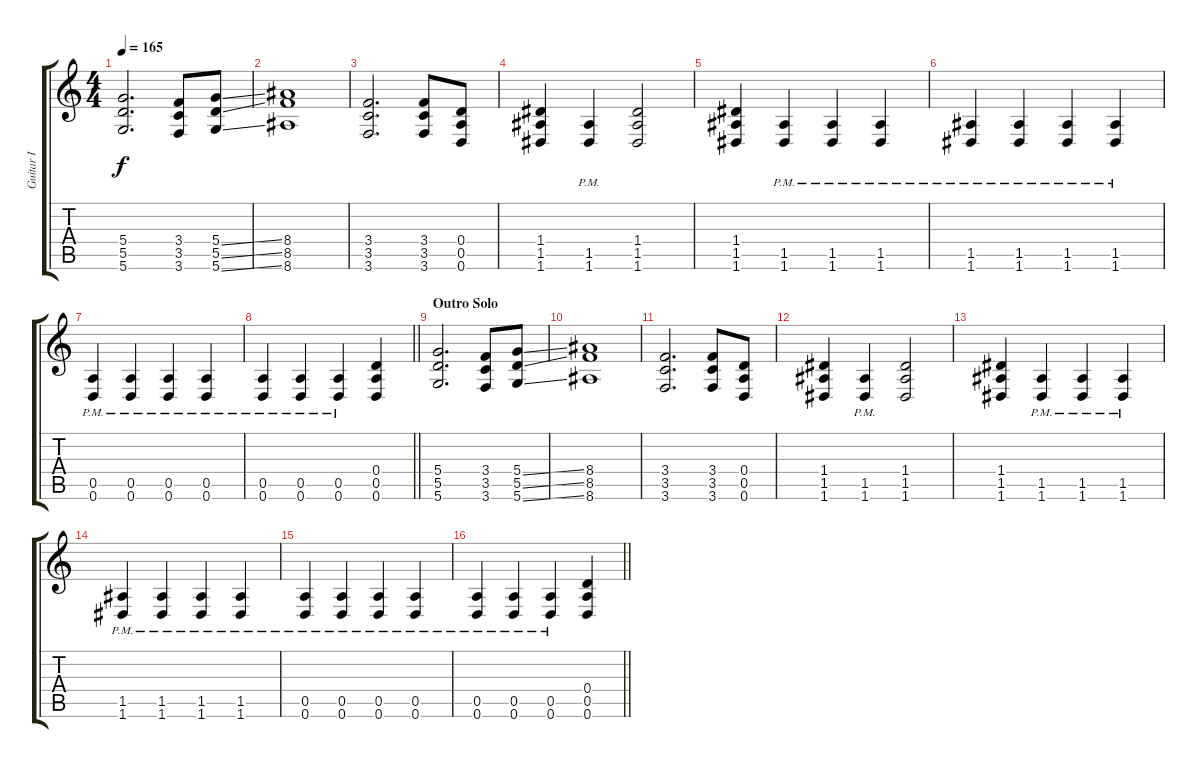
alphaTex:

\track ("Guitar I" "Guitar I") {instrument distortionguitar}
\staff {score tabs}
\tuning (E4 B3 G3 D3 A2 D2) {hide}
\ts (4 4)
\tempo 165
\clef g2
\ks c
(5.4 5.5 5.6).2{d dy f} (3.4 3.5 3.6).8 (5.4{ss} 5.5{ss} 5.6{ss}).8 |
(8.4 8.5 8.6).1 |
(3.4 3.5 3.6).2{d} (3.4 3.5 3.6).8 (0.4 0.5 0.6).8 |
(1.4 1.5 1.6).4 (1.5{pm} 1.6{pm}).4 (1.4 1.5 1.6).2 |
(1.4 1.5 1.6).4 (1.5{pm} 1.6{pm}).4 (1.5{pm} 1.6{pm}).4 (1.5{pm} 1.6{pm}).4 |
(1.5{pm} 1.6{pm}).4 (1.5{pm} 1.6{pm}).4 (1.5{pm} 1.6{pm}).4 (1.5{pm} 1.6{pm}).4 |
(0.5{pm} 0.6{pm}).4 (0.5{pm} 0.6{pm}).4 (0.5{pm} 0.6{pm}).4 (0.5{pm} 0.6{pm}).4 |
\barLineRight lightlight
(0.5{pm} 0.6{pm}).4 (0.5{pm} 0.6{pm}).4 (0.5{pm} 0.6{pm}).4 (0.4 0.5 0.6).4 |
\section ("" "Outro Solo")
(5.4 5.5 5.6).2{d volume 12} (3.4 3.5 3.6).8 (5.4{ss} 5.5{ss} 5.6{ss}).8 |
(8.4 8.5 8.6).1 |
(3.4 3.5 3.6).2{d} (3.4 3.5 3.6).8 (0.4 0.5 0.6).8 |
(1.4 1.5 1.6).4 (1.5{pm} 1.6{pm}).4 (1.4 1.5 1.6).2 |
(1.4 1.5 1.6).4 (1.5{pm} 1.6{pm}).4 (1.5{pm} 1.6{pm}).4 (1.5{pm} 1.6{pm}).4 |
(1.5{pm} 1.6{pm}).4 (1.5{pm} 1.6{pm}).4 (1.5{pm} 1.6{pm}).4 (1.5{pm} 1.6{pm}).4 |
(0.5{pm} 0.6{pm}).4 (0.5{pm} 0.6{pm}).4 (0.5{pm} 0.6{pm}).4 (0.5{pm} 0.6{pm}).4 |
\barLineRight lightlight
(0.5{pm} 0.6{pm}).4 (0.5{pm} 0.6{pm}).4 (0.5{pm} 0.6{pm}).4 (0.4 0.5 0.6).4
